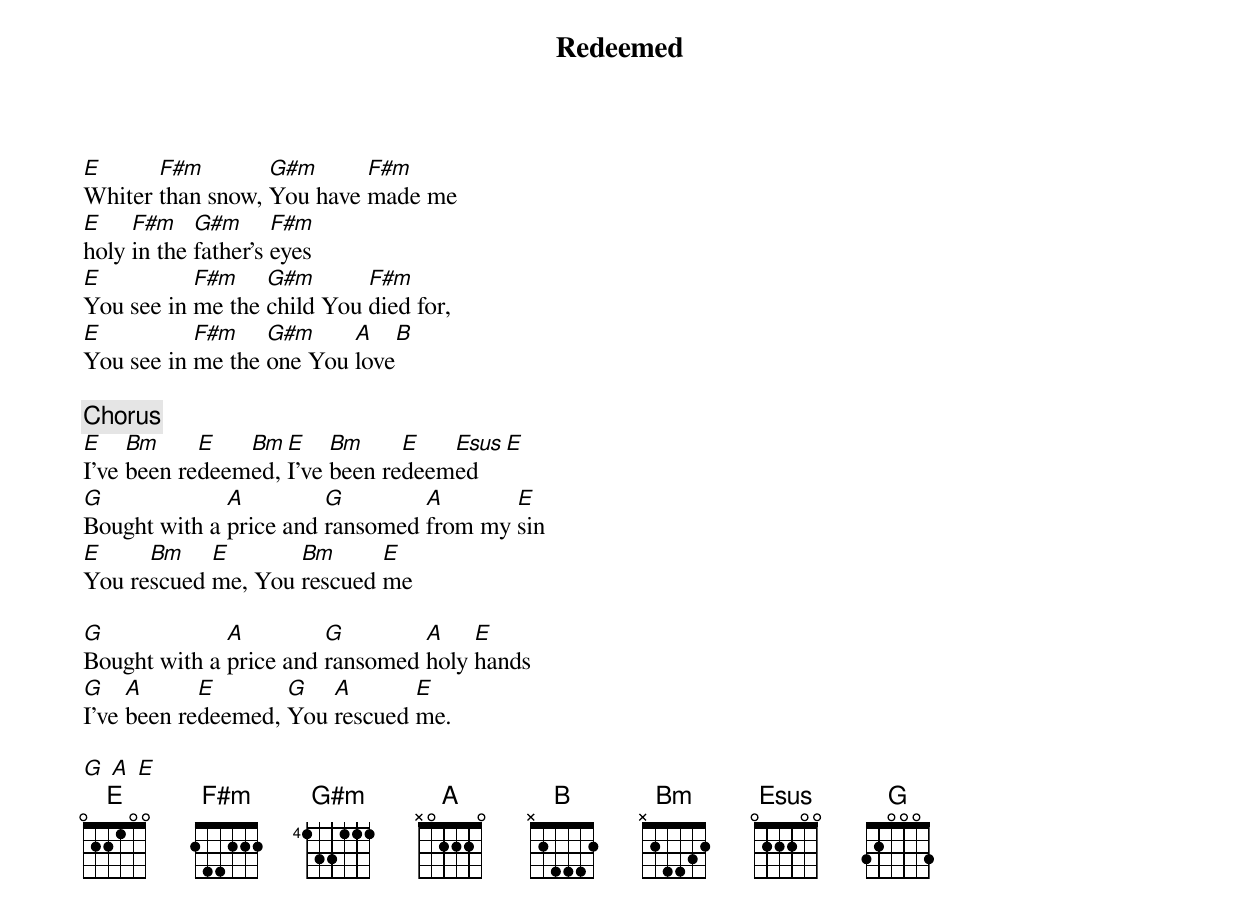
{Title: Redeemed}
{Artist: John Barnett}
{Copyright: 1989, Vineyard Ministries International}

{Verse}
[E]Whiter [F#m]than snow, [G#m]You have [F#m]made me
[E]holy [F#m]in the [G#m]father's [F#m]eyes
[E]You see in [F#m]me the [G#m]child You [F#m]died for,
[E]You see in [F#m]me the [G#m]one You [A]love[B]

{Chorus}
[E]I've [Bm]been re[E]deem[Bm]ed, [E]I've [Bm]been re[E]deem[Esus]ed[E]
[G]Bought with a [A]price and [G]ransomed [A]from my [E]sin
[E]You re[Bm]scued [E]me, You [Bm]rescued [E]me

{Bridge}
[G]Bought with a [A]price and [G]ransomed [A]holy [E]hands
[G]I've [A]been re[E]deemed, [G]You [A]rescued [E]me.

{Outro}
[G] [A] [E]
